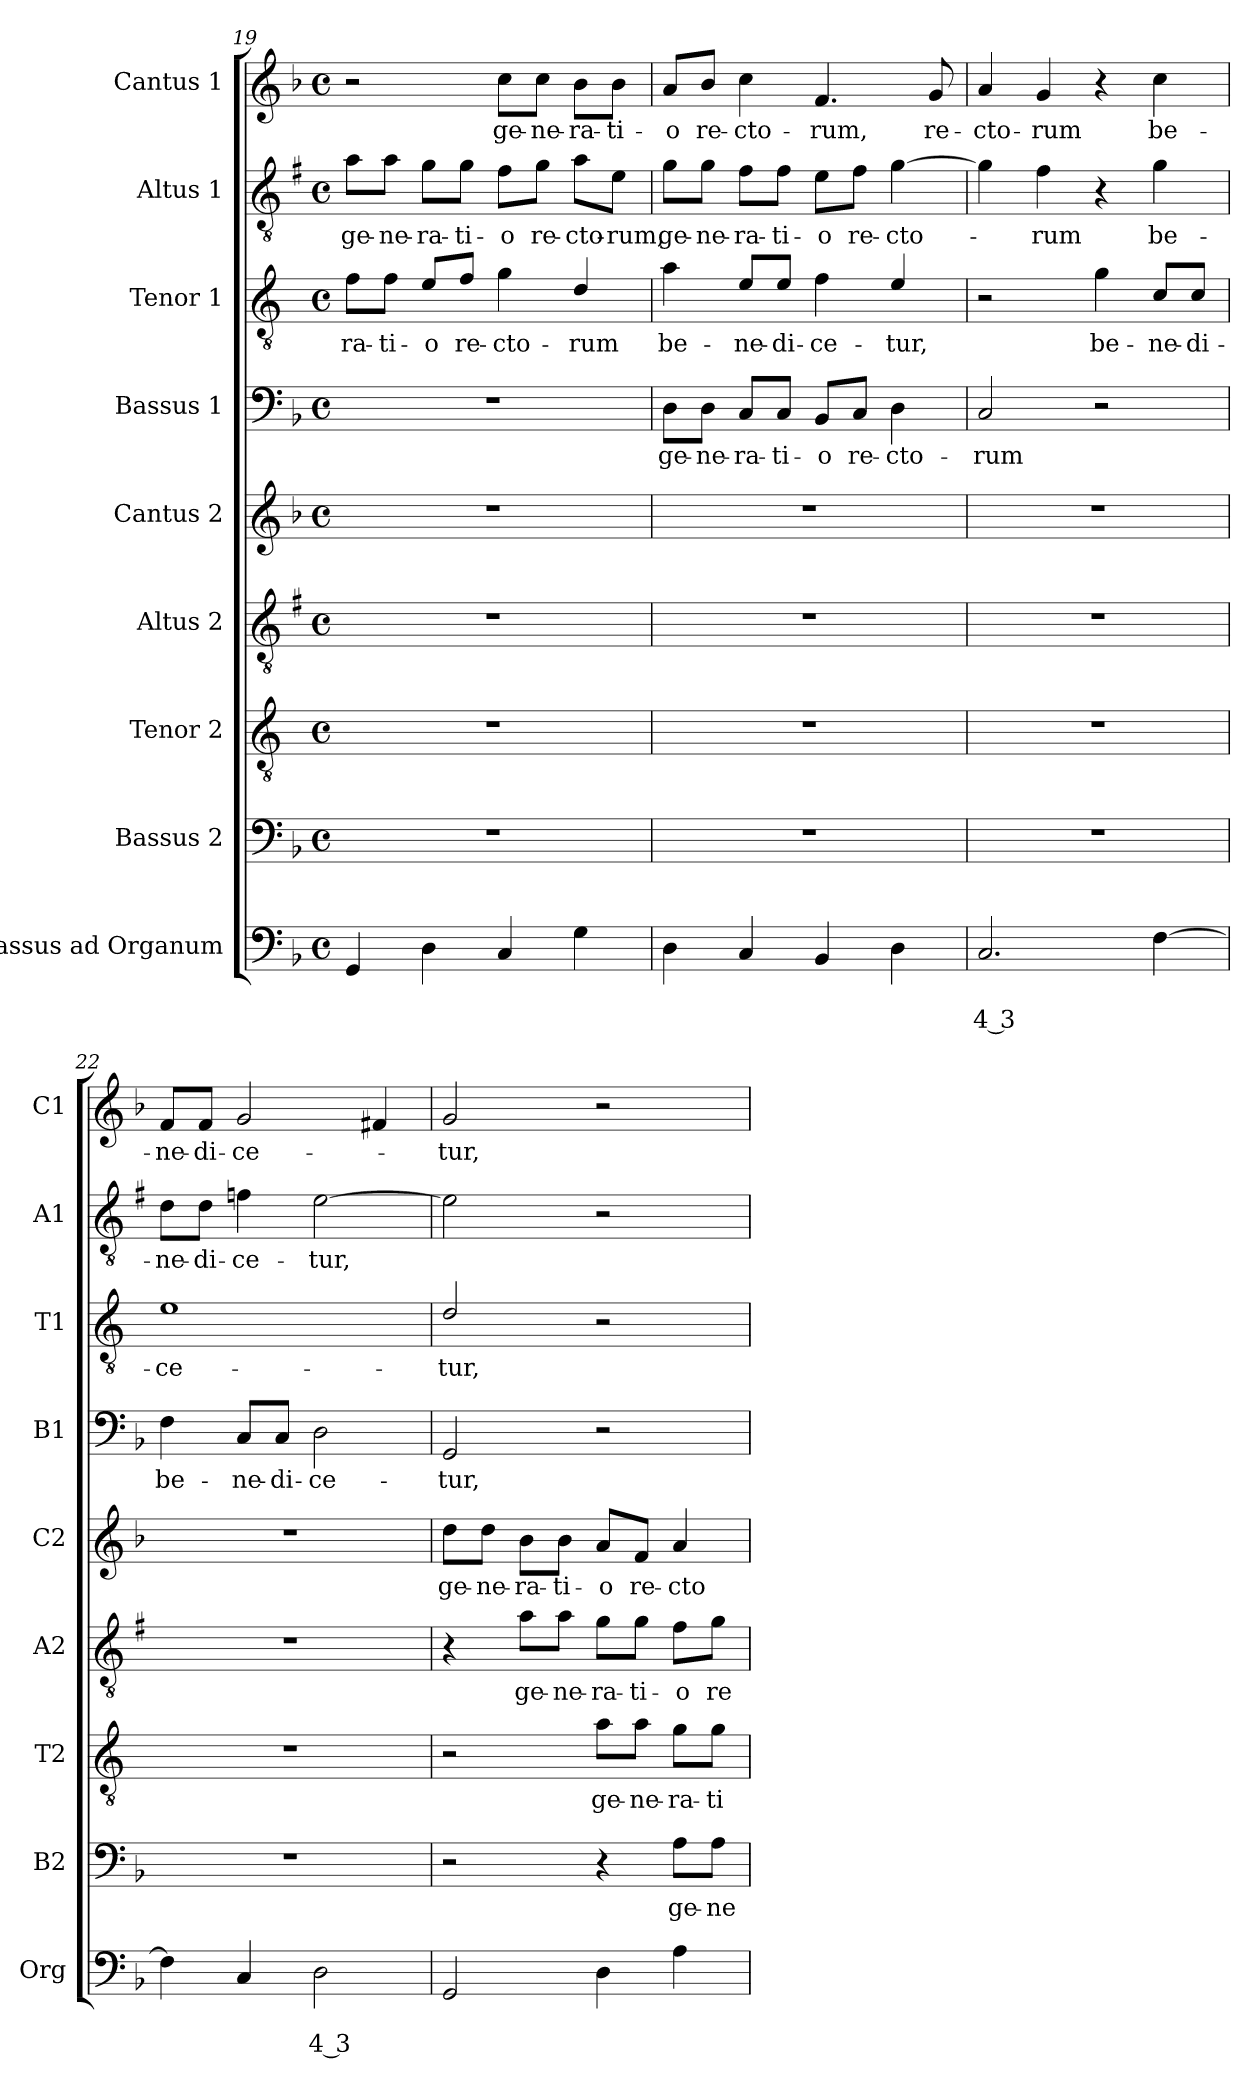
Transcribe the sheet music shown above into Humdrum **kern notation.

**kern	**text	**text	**kern	**text	**kern	**text	**kern	**text	**kern	**text	**kern	**text	**kern	**text	**kern	**text	**kern	**text
*part9	*part9	*part9	*part8	*part8	*part7	*part7	*part6	*part6	*part5	*part5	*part4	*part4	*part3	*part3	*part2	*part2	*part1	*part1
*staff9	*staff9	*staff9	*staff8	*staff8	*staff7	*staff7	*staff6	*staff6	*staff5	*staff5	*staff4	*staff4	*staff3	*staff3	*staff2	*staff2	*staff1	*staff1
*I"Bassus ad Organum	*	*	*I"Bassus 2	*	*I"Tenor 2	*	*I"Altus 2	*	*I"Cantus 2	*	*I"Bassus 1	*	*I"Tenor 1	*	*I"Altus 1	*	*I"Cantus 1	*
*I'Org	*	*	*I'B2	*	*I'T2	*	*I'A2	*	*I'C2	*	*I'B1	*	*I'T1	*	*I'A1	*	*I'C1	*
!!LO:LB:g=z
*clefF4	*	*	*clefF4	*	*clefGv2	*	*clefGv2	*	*clefG2	*	*clefF4	*	*clefGv2	*	*clefGv2	*	*clefG2	*
*	*	*	*	*	*ITrd4c7	*	*ITrd1c2	*	*	*	*	*	*ITrd4c7	*	*ITrd1c2	*	*	*
*k[b-]	*	*	*k[b-]	*	*k[b-]	*	*k[b-]	*	*k[b-]	*	*k[b-]	*	*k[b-]	*	*k[b-]	*	*k[b-]	*
*F:	*	*	*F:	*	*F:	*	*F:	*	*F:	*	*F:	*	*F:	*	*F:	*	*F:	*
*M4/4	*	*	*M4/4	*	*M4/4	*	*M4/4	*	*M4/4	*	*M4/4	*	*M4/4	*	*M4/4	*	*M4/4	*
*met(c)	*	*	*met(c)	*	*met(c)	*	*met(c)	*	*met(c)	*	*met(c)	*	*met(c)	*	*met(c)	*	*met(c)	*
=19	=19	=19	=19	=19	=19	=19	=19	=19	=19	=19	=19	=19	=19	=19	=19	=19	=19	=19
!	!	!	!	!	!	!	!	!	!	!	!	!	!	!LO:LY:b	!	!LO:LY:b	!	!
4GG/	.	.	1r	.	1r	.	1r	.	1r	.	1r	.	8B-\L	-ra-	8g\L	ge-	2r	.
!	!	!	!	!	!	!	!	!	!	!	!	!	!	!LO:LY:b	!	!LO:LY:b	!	!
.	.	.	.	.	.	.	.	.	.	.	.	.	8B-\J	-ti-	8g\J	-ne-	.	.
!	!	!	!	!	!	!	!	!	!	!	!	!	!	!LO:LY:b	!	!LO:LY:b	!	!
4D\	.	.	.	.	.	.	.	.	.	.	.	.	8A/L	-o	8f\L	-ra-	.	.
!	!	!	!	!	!	!	!	!	!	!	!	!	!	!LO:LY:b	!	!LO:LY:b	!	!
.	.	.	.	.	.	.	.	.	.	.	.	.	8B-/J	re-	8f\J	-ti-	.	.
!	!	!	!	!	!	!	!	!	!	!	!	!	!	!LO:LY:b	!	!LO:LY:b	!	!LO:LY:b
4C/	.	.	.	.	.	.	.	.	.	.	.	.	4c\	-cto-	8e\L	-o	8cc\L	ge-
!	!	!	!	!	!	!	!	!	!	!	!	!	!	!	!	!LO:LY:b	!	!LO:LY:b
.	.	.	.	.	.	.	.	.	.	.	.	.	.	.	8f\J	re-	8cc\J	-ne-
!	!	!	!	!	!	!	!	!	!	!	!	!	!	!LO:LY:b	!	!LO:LY:b	!	!LO:LY:b
4G\	.	.	.	.	.	.	.	.	.	.	.	.	4G/	-rum	8g\L	-cto-	8b-\L	-ra-
!	!	!	!	!	!	!	!	!	!	!	!	!	!	!	!	!LO:LY:b	!	!LO:LY:b
.	.	.	.	.	.	.	.	.	.	.	.	.	.	.	8d\J	-rum,	8b-\J	-ti-
=20	=20	=20	=20	=20	=20	=20	=20	=20	=20	=20	=20	=20	=20	=20	=20	=20	=20	=20
!	!	!	!	!	!	!	!	!	!	!	!	!LO:LY:b	!	!LO:LY:b	!	!LO:LY:b	!	!LO:LY:b
4D\	.	.	1r	.	1r	.	1r	.	1r	.	8D\L	ge-	4d\	be-	8f\L	ge-	8a/L	-o
!	!	!	!	!	!	!	!	!	!	!	!	!LO:LY:b	!	!	!	!LO:LY:b	!	!LO:LY:b
.	.	.	.	.	.	.	.	.	.	.	8D\J	-ne-	.	.	8f\J	-ne-	8b-/J	re-
!	!	!	!	!	!	!	!	!	!	!	!	!LO:LY:b	!	!LO:LY:b	!	!LO:LY:b	!	!LO:LY:b
4C/	.	.	.	.	.	.	.	.	.	.	8C/L	-ra-	8A/L	-ne-	8e\L	-ra-	4cc\	-cto-
!	!	!	!	!	!	!	!	!	!	!	!	!LO:LY:b	!	!LO:LY:b	!	!LO:LY:b	!	!
.	.	.	.	.	.	.	.	.	.	.	8C/J	-ti-	8A/J	-di-	8e\J	-ti-	.	.
!	!	!	!	!	!	!	!	!	!	!	!	!LO:LY:b	!	!LO:LY:b	!	!LO:LY:b	!	!LO:LY:b
4BB-/	.	.	.	.	.	.	.	.	.	.	8BB-/L	-o	4B-\	-ce-	8d\L	-o	4.f/	-rum,
!	!	!	!	!	!	!	!	!	!	!	!	!LO:LY:b	!	!	!	!LO:LY:b	!	!
.	.	.	.	.	.	.	.	.	.	.	8C/J	re-	.	.	8e\J	re-	.	.
!	!	!	!	!	!	!	!	!	!	!	!	!LO:LY:b	!	!LO:LY:b	!	!LO:LY:b	!	!
4D\	.	.	.	.	.	.	.	.	.	.	4D\	-cto-	4A/	-tur,	[4f\	-cto-	.	.
!	!	!	!	!	!	!	!	!	!	!	!	!	!	!	!	!	!	!LO:LY:b
.	.	.	.	.	.	.	.	.	.	.	.	.	.	.	.	.	8g/	re-
=21	=21	=21	=21	=21	=21	=21	=21	=21	=21	=21	=21	=21	=21	=21	=21	=21	=21	=21
!	!	!LO:LY:b	!	!	!	!	!	!	!	!	!	!LO:LY:b	!	!	!	!	!	!LO:LY:b
2.C/	.	4 3	1r	.	1r	.	1r	.	1r	.	2C/	-rum	2r	.	4f\]	.	4a/	-cto-
!	!	!	!	!	!	!	!	!	!	!	!	!	!	!	!	!LO:LY:b	!	!LO:LY:b
.	.	.	.	.	.	.	.	.	.	.	.	.	.	.	4e\	-rum	4g/	-rum
!	!	!	!	!	!	!	!	!	!	!	!	!	!	!LO:LY:b	!	!	!	!
.	.	.	.	.	.	.	.	.	.	.	2r	.	4c\	be-	4r	.	4r	.
!	!	!	!	!	!	!	!	!	!	!	!	!	!	!LO:LY:b	!	!LO:LY:b	!	!LO:LY:b
[4F\	.	.	.	.	.	.	.	.	.	.	.	.	8F/L	-ne-	4f\	be-	4cc\	be-
!	!	!	!	!	!	!	!	!	!	!	!	!	!	!LO:LY:b	!	!	!	!
.	.	.	.	.	.	.	.	.	.	.	.	.	8F/J	-di-	.	.	.	.
=22	=22	=22	=22	=22	=22	=22	=22	=22	=22	=22	=22	=22	=22	=22	=22	=22	=22	=22
!	!	!	!	!	!	!	!	!	!	!	!	!LO:LY:b	!	!LO:LY:b	!	!LO:LY:b	!	!LO:LY:b
4F\]	.	.	1r	.	1r	.	1r	.	1r	.	4F\	be-	1A	-ce-	8c\L	-ne-	8f/L	-ne-
!	!	!	!	!	!	!	!	!	!	!	!	!	!	!	!	!LO:LY:b	!	!LO:LY:b
.	.	.	.	.	.	.	.	.	.	.	.	.	.	.	8c\J	-di-	8f/J	-di-
!	!	!	!	!	!	!	!	!	!	!	!	!LO:LY:b	!	!	!	!LO:LY:b	!	!LO:LY:b
4C/	.	.	.	.	.	.	.	.	.	.	8C/L	-ne-	.	.	4e-X\	-ce-	2g/	-ce-
!	!	!	!	!	!	!	!	!	!	!	!	!LO:LY:b	!	!	!	!	!	!
.	.	.	.	.	.	.	.	.	.	.	8C/J	-di-	.	.	.	.	.	.
!	!	!LO:LY:b	!	!	!	!	!	!	!	!	!	!LO:LY:b	!	!	!	!LO:LY:b	!	!
2D\	.	4 3	.	.	.	.	.	.	.	.	2D\	-ce-	.	.	[2d\	-tur,	.	.
.	.	.	.	.	.	.	.	.	.	.	.	.	.	.	.	.	4f#X/	.
!!LO:PB:g=z
=23	=23	=23	=23	=23	=23	=23	=23	=23	=23	=23	=23	=23	=23	=23	=23	=23	=23	=23
!	!	!	!	!	!	!	!	!	!	!LO:LY:b	!	!LO:LY:b	!	!LO:LY:b	!	!	!	!LO:LY:b
2GG/	.	.	2r	.	2r	.	4r	.	8dd\L	ge-	2GG/	-tur,	2G/	-tur,	2d\]	.	2g/	-tur,
!	!	!	!	!	!	!	!	!	!	!LO:LY:b	!	!	!	!	!	!	!	!
.	.	.	.	.	.	.	.	.	8dd\J	-ne-	.	.	.	.	.	.	.	.
!	!	!	!	!	!	!	!	!LO:LY:b	!	!LO:LY:b	!	!	!	!	!	!	!	!
.	.	.	.	.	.	.	8g\L	ge-	8b-\L	-ra-	.	.	.	.	.	.	.	.
!	!	!	!	!	!	!	!	!LO:LY:b	!	!LO:LY:b	!	!	!	!	!	!	!	!
.	.	.	.	.	.	.	8g\J	-ne-	8b-\J	-ti-	.	.	.	.	.	.	.	.
!	!	!	!	!	!	!LO:LY:b	!	!LO:LY:b	!	!LO:LY:b	!	!	!	!	!	!	!	!
4D\	.	.	4r	.	8d\L	ge-	8f\L	-ra-	8a/L	-o	2r	.	2r	.	2r	.	2r	.
!	!	!	!	!	!	!LO:LY:b	!	!LO:LY:b	!	!LO:LY:b	!	!	!	!	!	!	!	!
.	.	.	.	.	8d\J	-ne-	8f\J	-ti-	8f/J	re-	.	.	.	.	.	.	.	.
!	!	!	!	!LO:LY:b	!	!LO:LY:b	!	!LO:LY:b	!	!LO:LY:b	!	!	!	!	!	!	!	!
4A\	.	.	8A\L	ge-	8c\L	-ra-	8e\L	-o	4a/	-cto-	.	.	.	.	.	.	.	.
!	!	!	!	!LO:LY:b	!	!LO:LY:b	!	!LO:LY:b	!	!	!	!	!	!	!	!	!	!
.	.	.	8A\J	-ne-	8c\J	-ti-	8f\J	re-	.	.	.	.	.	.	.	.	.	.
=	=	=	=	=	=	=	=	=	=	=	=	=	=	=	=	=	=	=
*-	*-	*-	*-	*-	*-	*-	*-	*-	*-	*-	*-	*-	*-	*-	*-	*-	*-	*-
